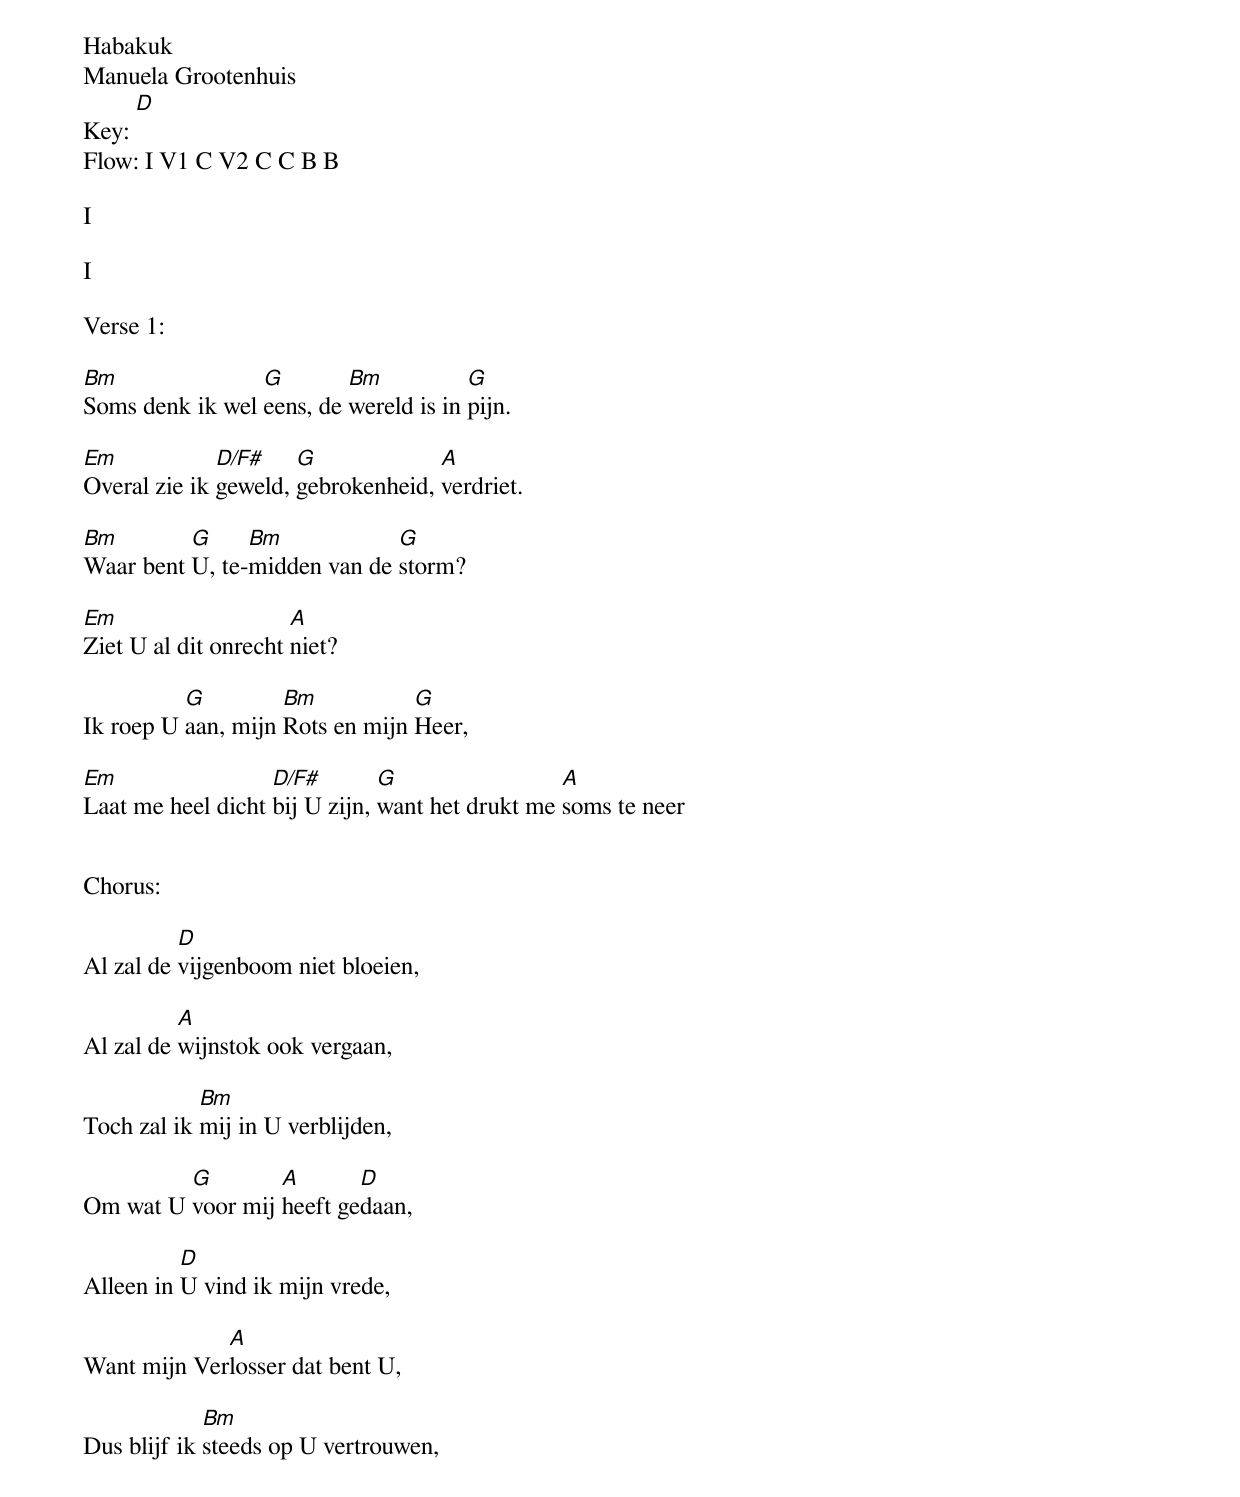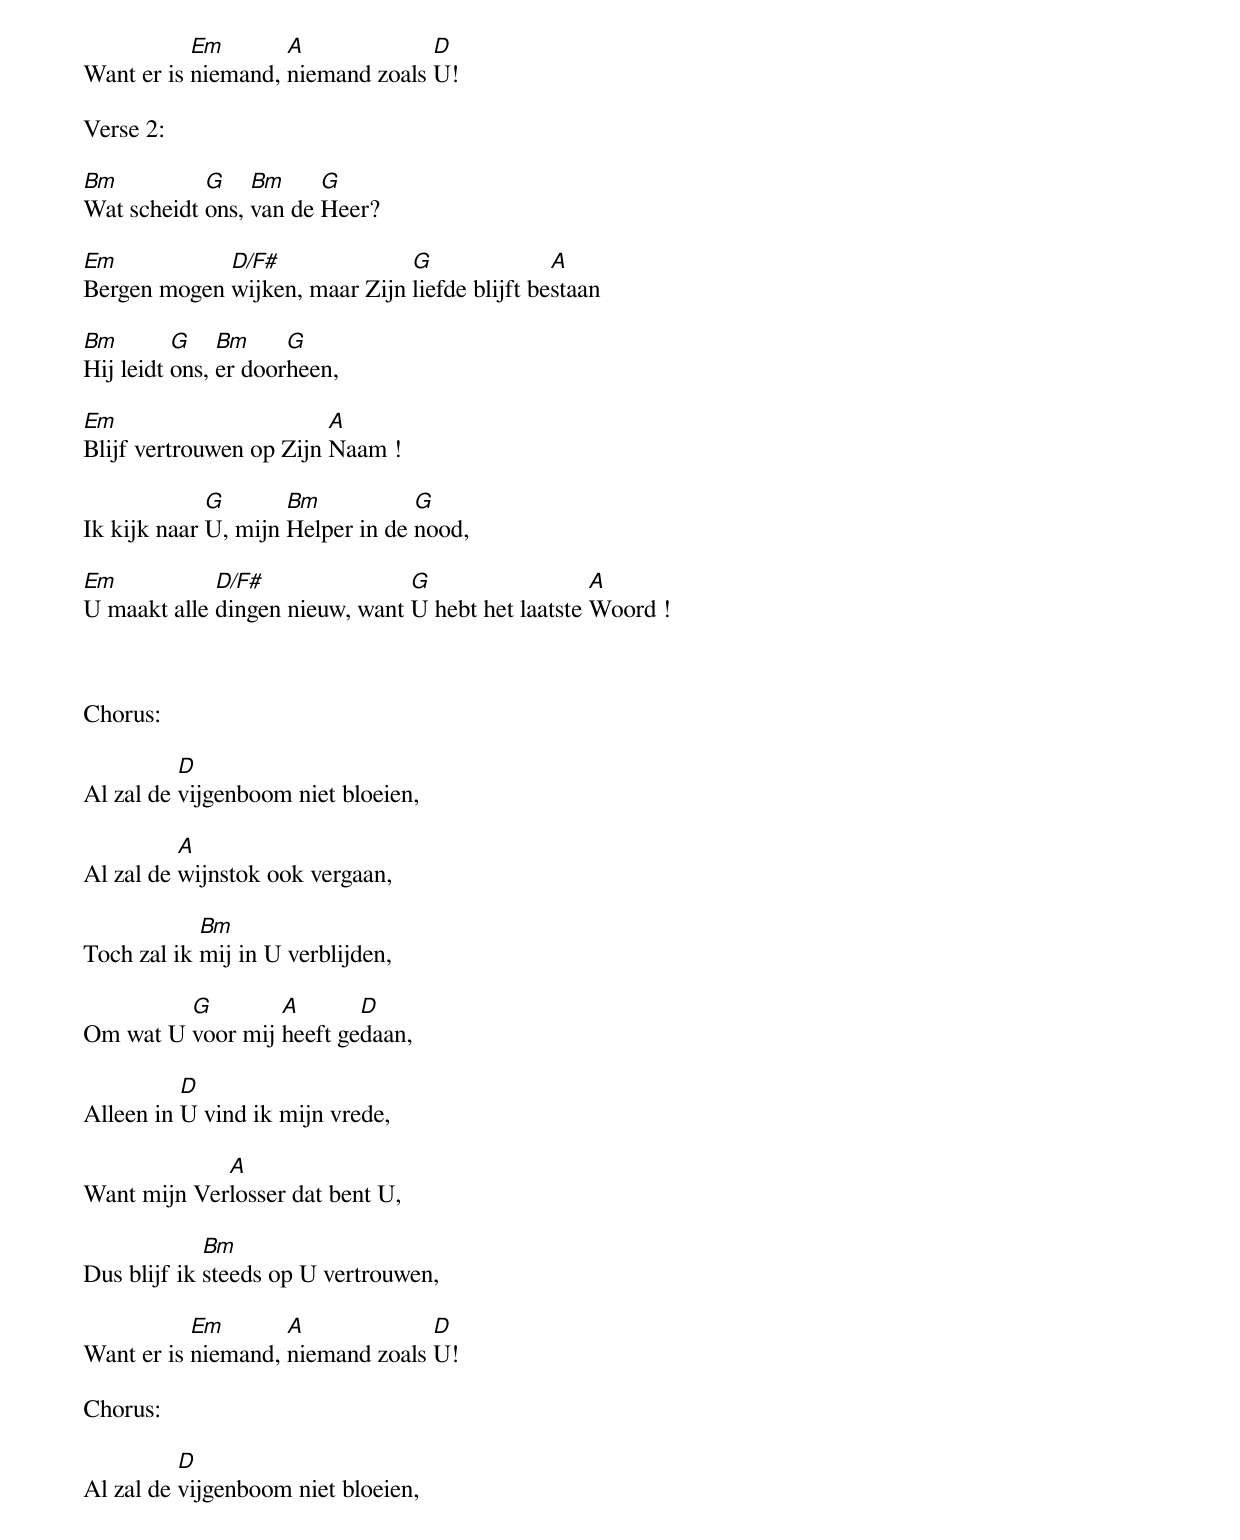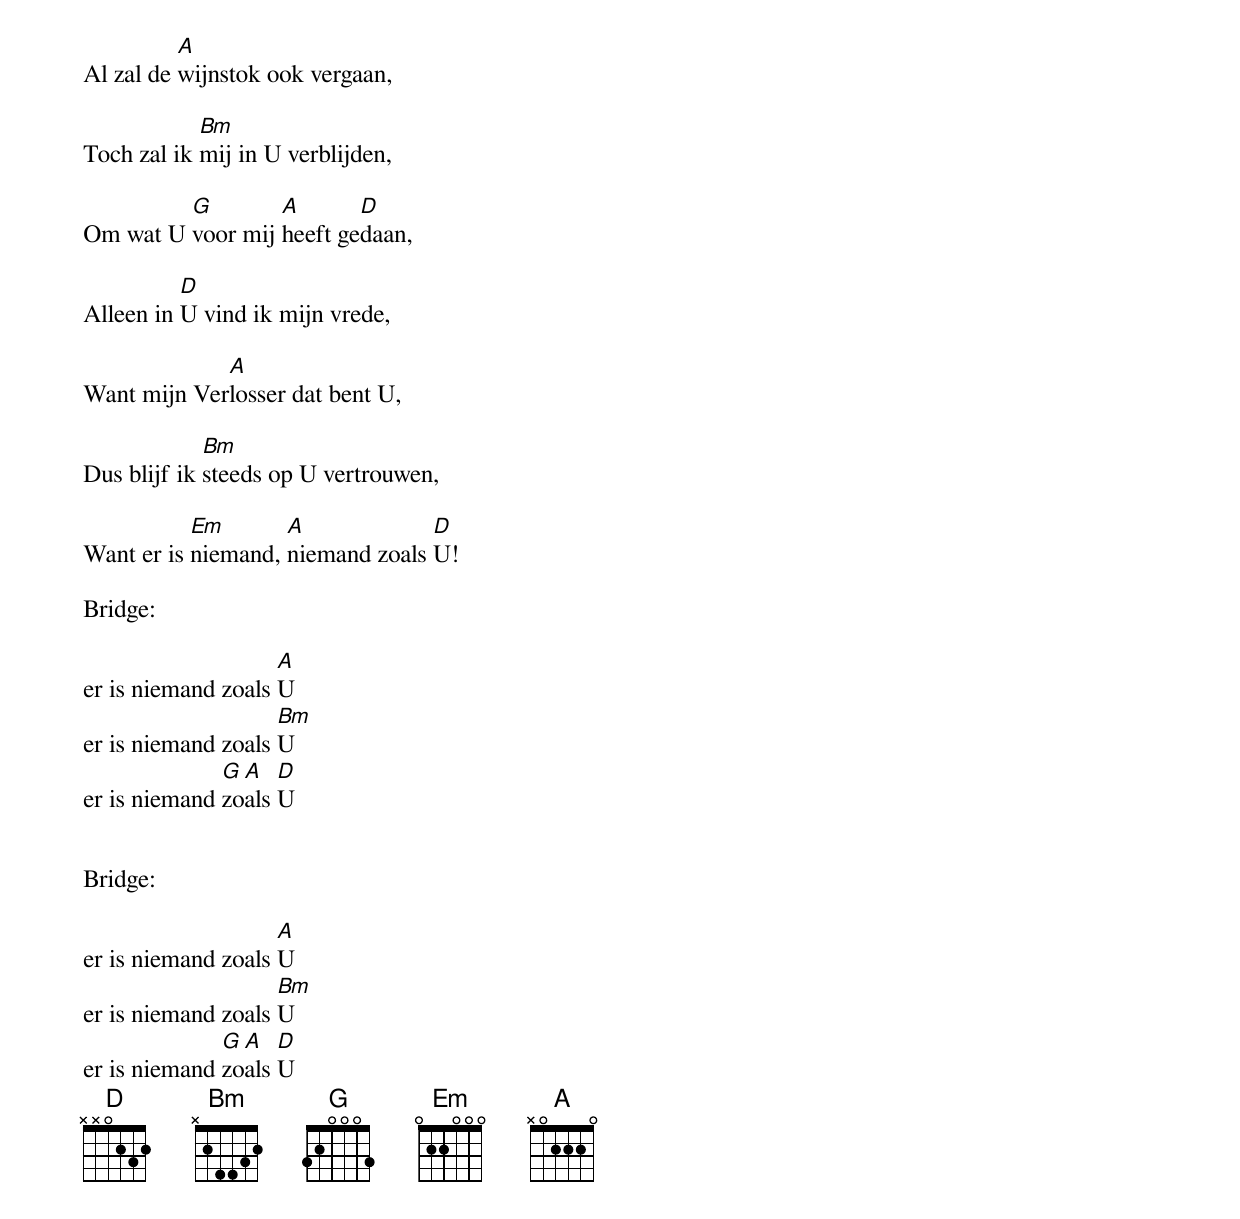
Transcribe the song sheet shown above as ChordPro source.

Habakuk
Manuela Grootenhuis
Key: [D]
Flow: I V1 C V2 C C B B

I

I

Verse 1:

[Bm]Soms denk ik wel [G]eens, de [Bm]wereld is in [G]pijn.

[Em]Overal zie ik [D/F#]geweld, [G]gebrokenheid, [A]verdriet.

[Bm]Waar bent [G]U, te-[Bm]midden van de [G]storm?

[Em]Ziet U al dit onrecht [A]niet?

Ik roep U [G]aan, mijn [Bm]Rots en mijn [G]Heer,

[Em]Laat me heel dicht [D/F#]bij U zijn, [G]want het drukt me [A]soms te neer


Chorus:

Al zal de [D]vijgenboom niet bloeien,

Al zal de [A]wijnstok ook vergaan,

Toch zal ik [Bm]mij in U verblijden,

Om wat U [G]voor mij [A]heeft ge[D]daan,

Alleen in [D]U vind ik mijn vrede,

Want mijn Ver[A]losser dat bent U,

Dus blijf ik [Bm]steeds op U vertrouwen,

Want er is [Em]niemand, [A]niemand zoals [D]U!

Verse 2:

[Bm]Wat scheidt [G]ons, [Bm]van de [G]Heer?

[Em]Bergen mogen [D/F#]wijken, maar Zijn [G]liefde blijft be[A]staan

[Bm]Hij leidt [G]ons, [Bm]er door[G]heen,

[Em]Blijf vertrouwen op Zijn [A]Naam !

Ik kijk naar [G]U, mijn [Bm]Helper in de [G]nood,

[Em]U maakt alle [D/F#]dingen nieuw, want [G]U hebt het laatste [A]Woord !



Chorus:

Al zal de [D]vijgenboom niet bloeien,

Al zal de [A]wijnstok ook vergaan,

Toch zal ik [Bm]mij in U verblijden,

Om wat U [G]voor mij [A]heeft ge[D]daan,

Alleen in [D]U vind ik mijn vrede,

Want mijn Ver[A]losser dat bent U,

Dus blijf ik [Bm]steeds op U vertrouwen,

Want er is [Em]niemand, [A]niemand zoals [D]U!

Chorus:

Al zal de [D]vijgenboom niet bloeien,

Al zal de [A]wijnstok ook vergaan,

Toch zal ik [Bm]mij in U verblijden,

Om wat U [G]voor mij [A]heeft ge[D]daan,

Alleen in [D]U vind ik mijn vrede,

Want mijn Ver[A]losser dat bent U,

Dus blijf ik [Bm]steeds op U vertrouwen,

Want er is [Em]niemand, [A]niemand zoals [D]U!

Bridge:

er is niemand zoals [A]U
er is niemand zoals [Bm]U
er is niemand [G]zo[A]als [D]U


Bridge:

er is niemand zoals [A]U
er is niemand zoals [Bm]U
er is niemand [G]zo[A]als [D]U
